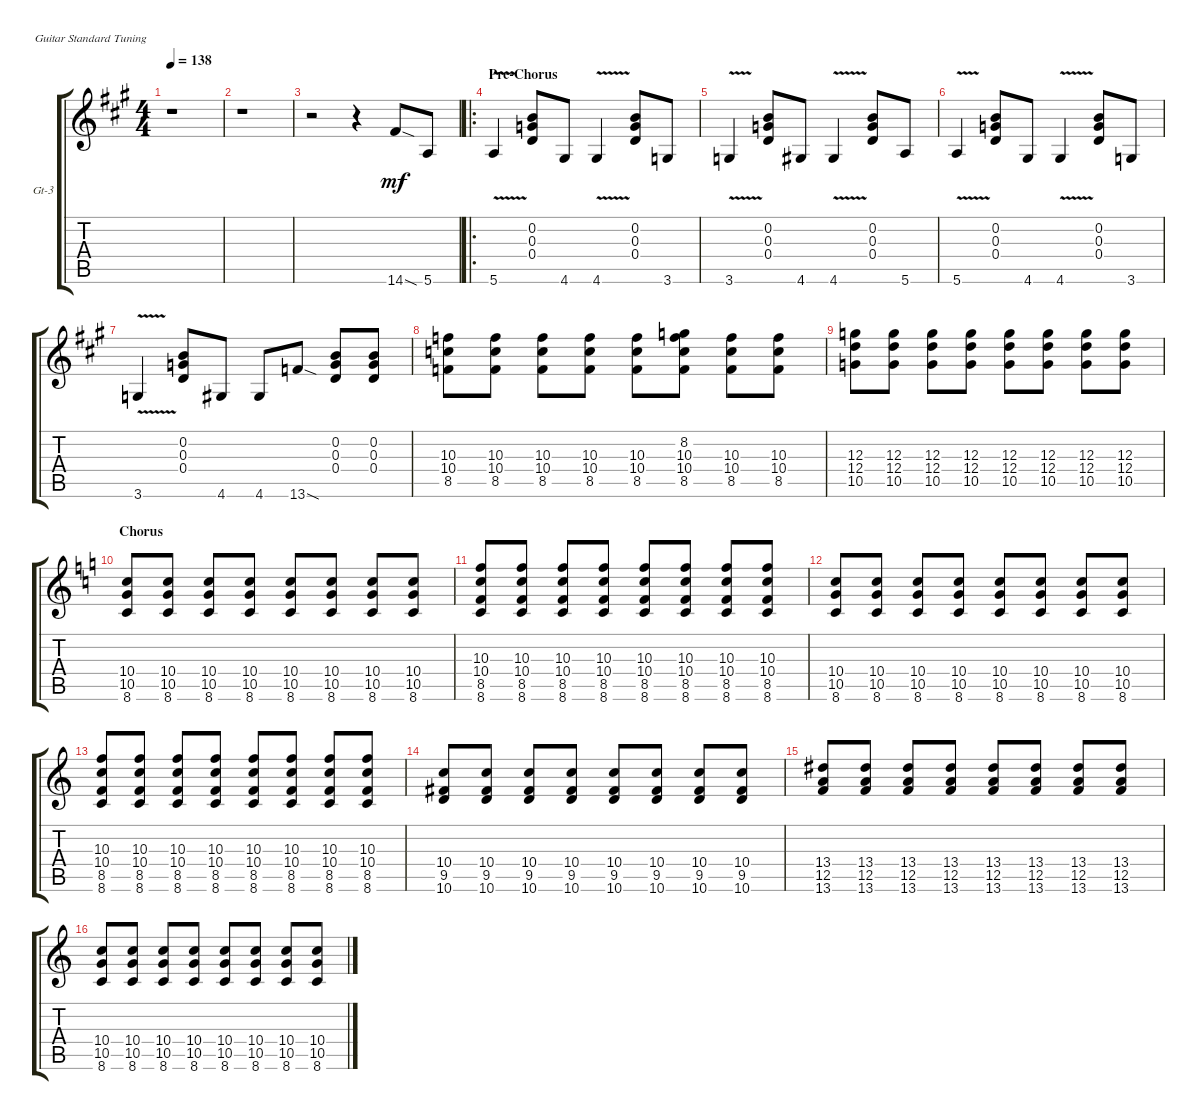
\defaultSystemsLayout 4
\bracketExtendMode groupsimilarinstruments
\firstSystemTrackNameOrientation horizontal
\otherSystemsTrackNameOrientation horizontal
\track ("Guitar 3" "Gt-3") {instrument distortionguitar}
\staff {score tabs}
\tuning (E4 B3 G3 D3 A2 E2)
\ts (4 4)
\tempo 138
\clef g2
\scale
0.333333
\ks a
r.1{dy mf} |
\scale
0.333333 r.1 |
\scale
0.333333 r.2 r.4 14.6{sod}.8 5.6.8 |
\ro
\section ("" "Pre-Chorus")
\scale
0.333333 5.6{v}.4 (0.4 0.3 0.2).8 4.6.8 4.6{v}.4 (0.2 0.3 0.4).8 3.6.8 |
\scale
0.333333 3.6{v}.4 (0.4 0.3 0.2).8 4.6.8 4.6{v}.4 (0.2 0.3 0.4).8 5.6.8 |
\scale
0.333333 5.6{v}.4 (0.4 0.3 0.2).8 4.6.8 4.6{v}.4 (0.2 0.3 0.4).8 3.6.8 |
\scale
0.333333 3.6{v}.4 (0.4 0.3 0.2).8 4.6.8 4.6.8 13.6{sod}.8 (0.4 0.3 0.2).8 (0.2 0.3 0.4).8 |
\scale
0.333333 (8.5 10.4 10.3).8 (8.5 10.4 10.3).8 (8.5 10.4 10.3).8 (8.5 10.4 10.3).8 (8.5 10.4 10.3).8 (8.5 10.4 10.3 8.2).8 (8.5 10.4 10.3).8 (8.5 10.4 10.3).8 |
\scale
0.333333 (10.5 12.4 12.3).8 (10.5 12.4 12.3).8 (10.5 12.4 12.3).8 (10.5 12.4 12.3).8 (10.5 12.4 12.3).8 (10.5 12.4 12.3).8 (10.5 12.4 12.3).8 (10.5 12.4 12.3).8 |
\section ("" "Chorus")
\scale
0.333333
\ks c
(8.6 10.5 10.4).8 (8.6 10.5 10.4).8 (8.6 10.5 10.4).8 (8.6 10.5 10.4).8 (8.6 10.5 10.4).8 (8.6 10.5 10.4).8 (8.6 10.5 10.4).8 (8.6 10.5 10.4).8 |
\scale
0.333333 (8.6 8.5 10.4 10.3).8 (8.6 8.5 10.4 10.3).8 (8.6 8.5 10.4 10.3).8 (8.6 8.5 10.4 10.3).8 (8.6 8.5 10.4 10.3).8 (8.6 8.5 10.4 10.3).8 (8.6 8.5 10.4 10.3).8 (8.6 8.5 10.4 10.3).8 |
\scale
0.333333 (8.6 10.5 10.4).8 (8.6 10.5 10.4).8 (8.6 10.5 10.4).8 (8.6 10.5 10.4).8 (8.6 10.5 10.4).8 (8.6 10.5 10.4).8 (8.6 10.5 10.4).8 (8.6 10.5 10.4).8 |
\scale
0.333333 (8.6 8.5 10.4 10.3).8 (8.6 8.5 10.4 10.3).8 (8.6 8.5 10.4 10.3).8 (8.6 8.5 10.4 10.3).8 (8.6 8.5 10.4 10.3).8 (8.6 8.5 10.4 10.3).8 (8.6 8.5 10.4 10.3).8 (8.6 8.5 10.4 10.3).8 |
\scale
0.333333 (10.6 9.5 10.4).8 (10.6 9.5 10.4).8 (10.6 9.5 10.4).8 (10.6 9.5 10.4).8 (10.6 9.5 10.4).8 (10.6 9.5 10.4).8 (10.6 9.5 10.4).8 (10.6 9.5 10.4).8 |
\scale
0.333333 (13.6 12.5 13.4).8 (13.6 12.5 13.4).8 (13.6 12.5 13.4).8 (13.6 12.5 13.4).8 (13.6 12.5 13.4).8 (13.6 12.5 13.4).8 (13.6 12.5 13.4).8 (13.6 12.5 13.4).8 |
\scale
0.333333 (8.6 10.5 10.4).8 (8.6 10.5 10.4).8 (8.6 10.5 10.4).8 (8.6 10.5 10.4).8 (8.6 10.5 10.4).8 (8.6 10.5 10.4).8 (8.6 10.5 10.4).8 (8.6 10.5 10.4).8
